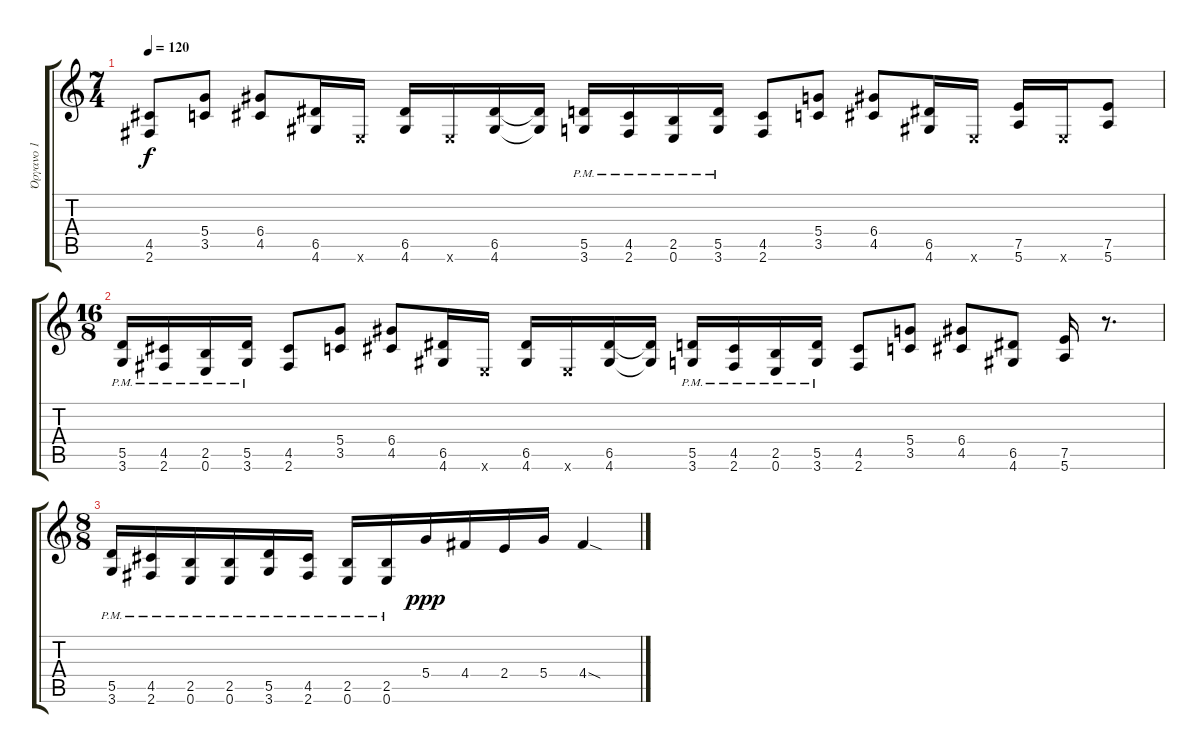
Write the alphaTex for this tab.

\track ("Όργανο 1" "Όργανο 1") {instrument distortionguitar}
\staff {score tabs}
\tuning (E4 B3 G3 D3 A2 E2) {hide}
\ts (7 4)
\tempo 120
\clef g2
\ks c
(4.5 2.6).8{dy f} (5.4 3.5).8 (6.4 4.5).8 (6.5 4.6).16 0.6{x}.16 (6.5 4.6).16 0.6{x}.16 (6.5 4.6).16 (6.5{t} 4.6{t}).16 (5.5{pm} 3.6{pm}).16 (4.5{pm} 2.6{pm}).16 (2.5{pm} 0.6{pm}).16 (5.5{pm} 3.6{pm}).16 (4.5 2.6).8 (5.4 3.5).8 (6.4 4.5).8 (6.5 4.6).16 0.6{x}.16 (7.5 5.6).16 0.6{x}.16 (7.5 5.6).8 |
\ts (16 8)
(5.5{pm} 3.6{pm}).16 (4.5{pm} 2.6{pm}).16 (2.5{pm} 0.6{pm}).16 (5.5{pm} 3.6{pm}).16 (4.5 2.6).8 (5.4 3.5).8 (6.4 4.5).8 (6.5 4.6).16 0.6{x}.16 (6.5 4.6).16 0.6{x}.16 (6.5 4.6).16 (6.5{t} 4.6{t}).16 (5.5{pm} 3.6{pm}).16 (4.5{pm} 2.6{pm}).16 (2.5{pm} 0.6{pm}).16 (5.5{pm} 3.6{pm}).16 (4.5 2.6).8 (5.4 3.5).8 (6.4 4.5).8 (6.5 4.6).8 (7.5 5.6).16 r.8{d} |
\ts (8 8)
(5.5{pm} 3.6{pm}).16 (4.5{pm} 2.6{pm}).16 (2.5{pm} 0.6{pm}).16 (2.5{pm} 0.6{pm}).16 (5.5{pm} 3.6{pm}).16 (4.5{pm} 2.6{pm}).16 (2.5{pm} 0.6{pm}).16 (2.5{pm} 0.6{pm}).16 5.4.16{dy ppp} 4.4.16 2.4.16 5.4.16 4.4{sod}.4
